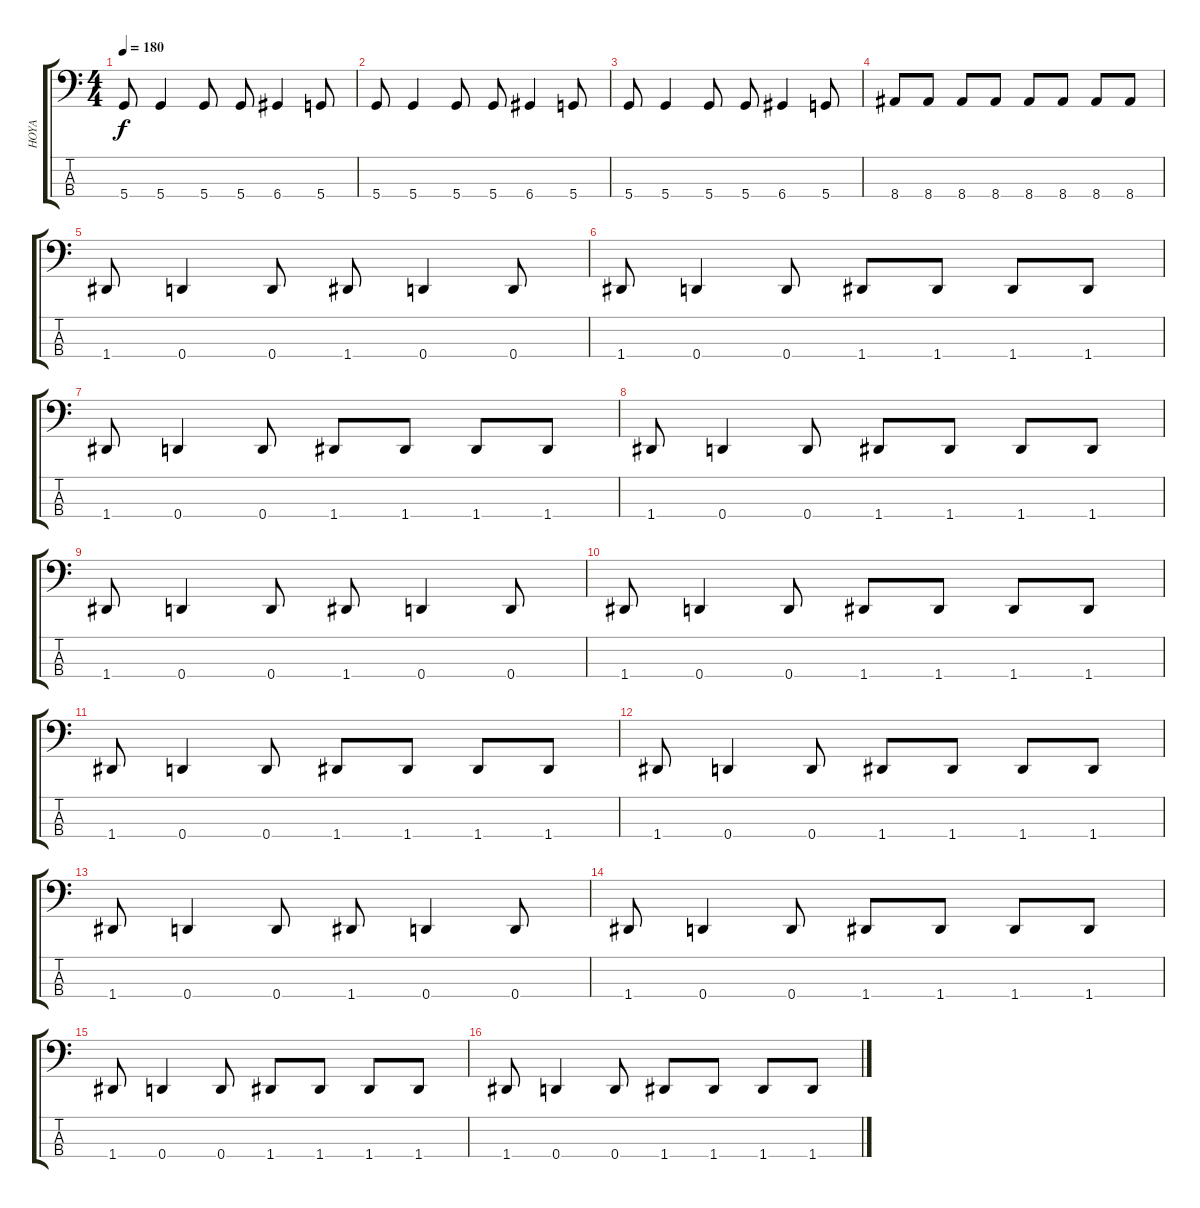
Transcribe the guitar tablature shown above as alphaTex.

\track ("HOYA" "HOYA") {instrument electricbasspick}
\staff {score tabs}
\tuning (G2 D2 A1 D1) {hide}
\ts (4 4)
\tempo 180
\clef f4
\ks c
5.4.8{dy f} 5.4.4 5.4.8 5.4.8 6.4.4 5.4.8 |
5.4.8 5.4.4 5.4.8 5.4.8 6.4.4 5.4.8 |
5.4.8 5.4.4 5.4.8 5.4.8 6.4.4 5.4.8 |
8.4.8 8.4.8 8.4.8 8.4.8 8.4.8 8.4.8 8.4.8 8.4.8 |
1.4.8 0.4.4 0.4.8 1.4.8 0.4.4 0.4.8 |
1.4.8 0.4.4 0.4.8 1.4.8 1.4.8 1.4.8 1.4.8 |
1.4.8 0.4.4 0.4.8 1.4.8 1.4.8 1.4.8 1.4.8 |
1.4.8 0.4.4 0.4.8 1.4.8 1.4.8 1.4.8 1.4.8 |
1.4.8 0.4.4 0.4.8 1.4.8 0.4.4 0.4.8 |
1.4.8 0.4.4 0.4.8 1.4.8 1.4.8 1.4.8 1.4.8 |
1.4.8 0.4.4 0.4.8 1.4.8 1.4.8 1.4.8 1.4.8 |
1.4.8 0.4.4 0.4.8 1.4.8 1.4.8 1.4.8 1.4.8 |
1.4.8 0.4.4 0.4.8 1.4.8 0.4.4 0.4.8 |
1.4.8 0.4.4 0.4.8 1.4.8 1.4.8 1.4.8 1.4.8 |
1.4.8 0.4.4 0.4.8 1.4.8 1.4.8 1.4.8 1.4.8 |
1.4.8 0.4.4 0.4.8 1.4.8 1.4.8 1.4.8 1.4.8
